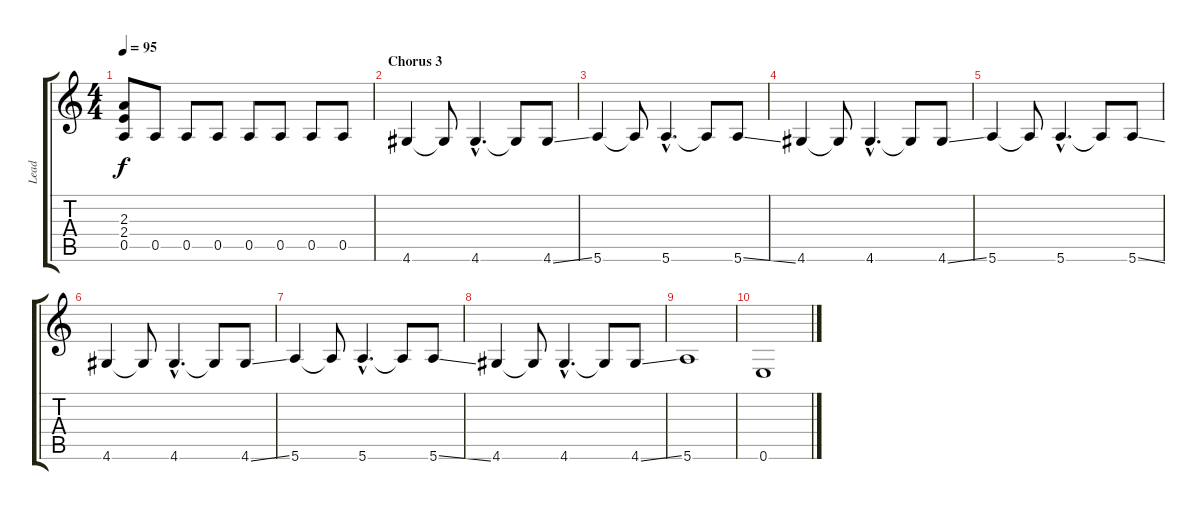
\track ("Lead" "Lead") {instrument distortionguitar}
\staff {score tabs}
\tuning (E4 B3 G3 D3 A2 E2) {hide}
\ts (4 4)
\tempo 95
\clef g2
\ks c
(2.3 2.4 0.5).8{dy f} 0.5.8 0.5.8 0.5.8 0.5.8 0.5.8 0.5.8 0.5.8 |
\section ("" "Chorus 3")
4.6.4 4.6{t}.8 4.6{hac}.4{d} 4.6{t}.8 4.6{ss}.8 |
5.6.4 5.6{t}.8 5.6{hac}.4{d} 5.6{t}.8 5.6{ss}.8 |
4.6.4 4.6{t}.8 4.6{hac}.4{d} 4.6{t}.8 4.6{ss}.8 |
5.6.4 5.6{t}.8 5.6{hac}.4{d} 5.6{t}.8 5.6{ss}.8 |
4.6.4 4.6{t}.8 4.6{hac}.4{d} 4.6{t}.8 4.6{ss}.8 |
5.6.4 5.6{t}.8 5.6{hac}.4{d} 5.6{t}.8 5.6{ss}.8 |
4.6.4 4.6{t}.8 4.6{hac}.4{d} 4.6{t}.8 4.6{ss}.8 |
5.6.1 |
0.6.1
